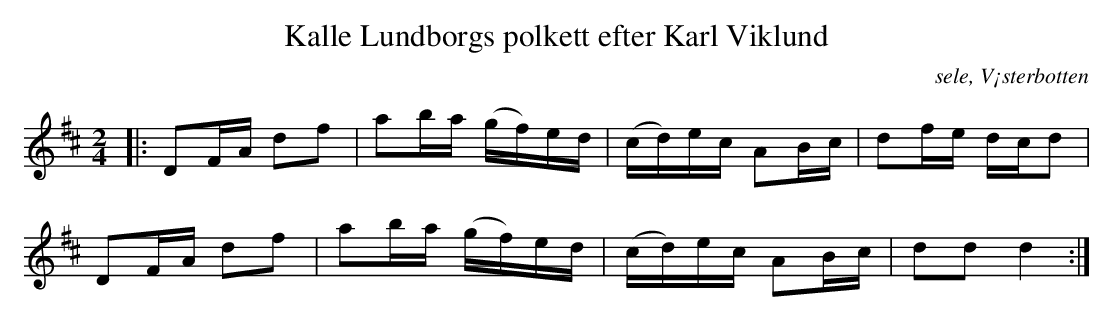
X:1
T:Kalle Lundborgs polkett efter Karl Viklund
O: sele, V¡sterbotten
M:2/4
L:1/8
K:D
|: DF/A/ df | ab/a/ (g/f/)e/d/ | (c/d/)e/c/ AB/c/ | df/e/ d/c/d |
DF/A/ df | ab/a/ (g/f/)e/d/ | (c/d/)e/c/ AB/c/ | dd  d2 :|
